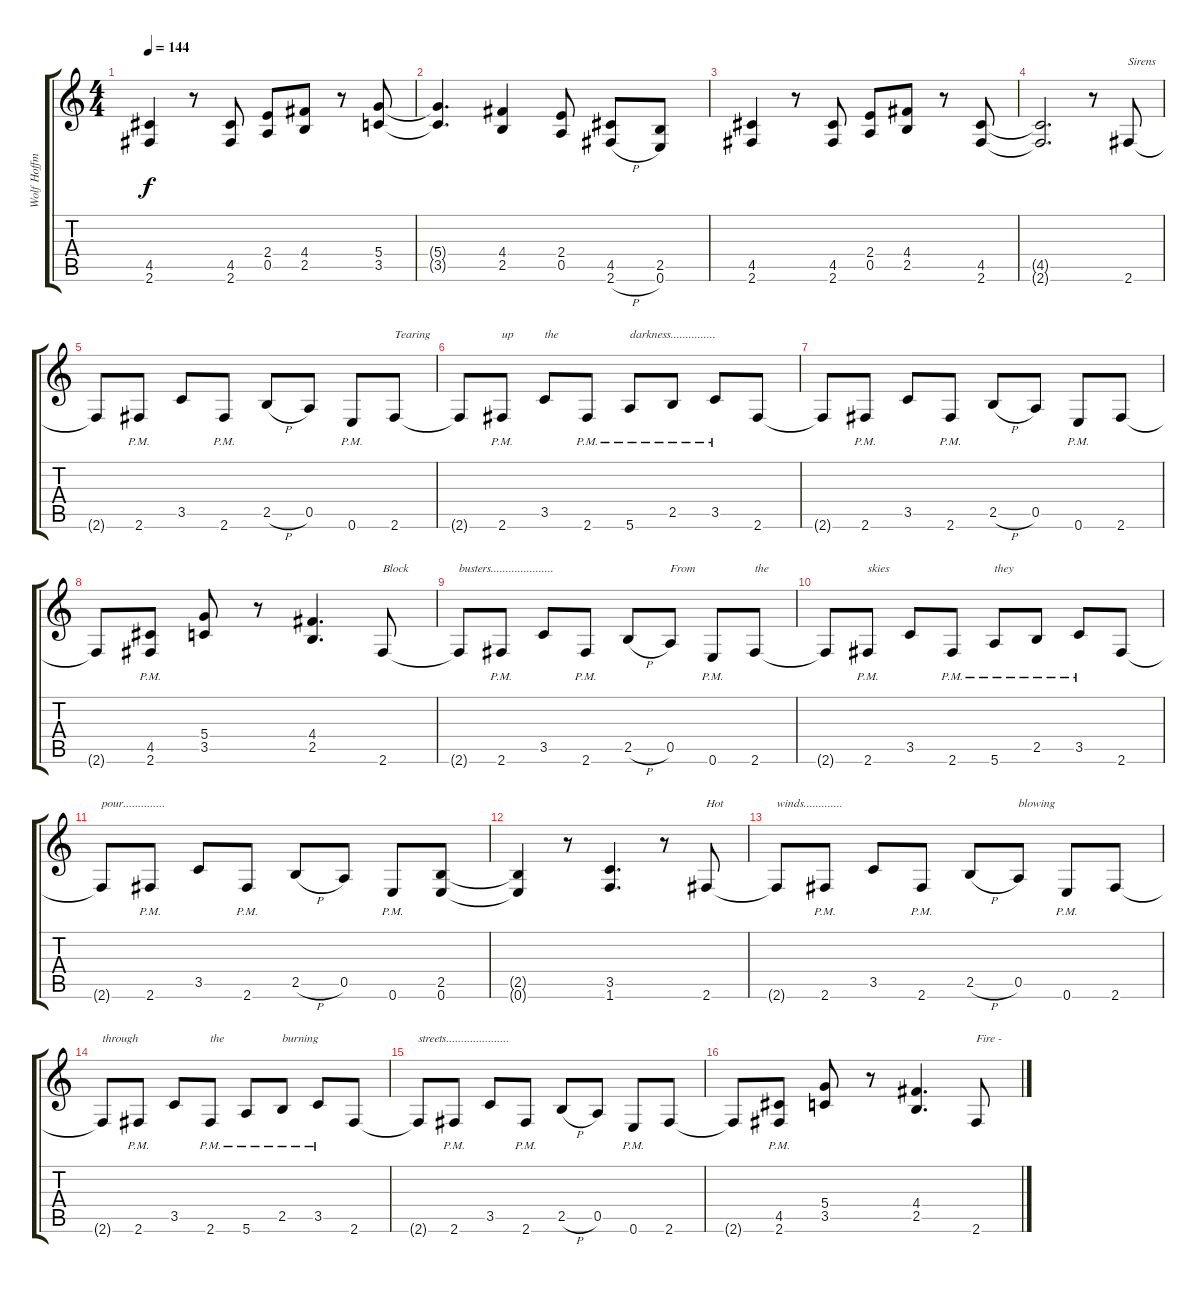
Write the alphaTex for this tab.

\track ("Wolf Hoffmann" "Wolf Hoffm") {instrument distortionguitar}
\staff {score tabs}
\tuning (E4 B3 G3 D3 A2 E2) {hide}
\ts (4 4)
\tempo 144
\clef g2
\ks c
(4.5{t} 2.6{t}).4{dy f} r.8 (4.5 2.6).8 (2.4 0.5).8 (4.4 2.5).8 r.8 (5.4 3.5).8 |
(5.4{t} 3.5{t}).4{d} (4.4 2.5).4 (2.4 0.5).8 (4.5 2.6{h}).8 (2.5 0.6).8 |
(4.5 2.6).4 r.8 (4.5 2.6).8 (2.4 0.5).8 (4.4 2.5).8 r.8 (4.5 2.6).8 |
(4.5{t} 2.6{t}).2{d} r.8 2.6.8{txt "Sirens"} |
2.6{t}.8 2.6{pm}.8 3.5.8 2.6{pm}.8 2.5{h}.8 0.5.8 0.6{pm}.8 2.6.8{txt "Tearing"} |
2.6{t}.8 2.6{pm}.8{txt "up"} 3.5.8{txt "the"} 2.6{pm}.8 5.6{pm}.8{txt "darkness..............."} 2.5{pm}.8 3.5{pm}.8 2.6.8 |
2.6{t}.8 2.6{pm}.8 3.5.8 2.6{pm}.8 2.5{h}.8 0.5.8 0.6{pm}.8 2.6.8 |
2.6{t}.8 (4.5{pm} 2.6{pm}).8 (5.4 3.5).8 r.8 (4.4 2.5).4{d} 2.6.8{txt "Block"} |
2.6{t}.8{txt "busters....................."} 2.6{pm}.8 3.5.8 2.6{pm}.8 2.5{h}.8 0.5.8{txt "From"} 0.6{pm}.8 2.6.8{txt "the"} |
2.6{t}.8 2.6{pm}.8{txt "skies"} 3.5.8 2.6{pm}.8 5.6{pm}.8{txt "they"} 2.5{pm}.8 3.5{pm}.8 2.6.8 |
2.6{t}.8{txt "pour.............."} 2.6{pm}.8 3.5.8 2.6{pm}.8 2.5{h}.8 0.5.8 0.6{pm}.8 (2.5 0.6).8 |
(2.5{t} 0.6{t}).4 r.8 (3.5 1.6).4{d} r.8 2.6.8{txt "Hot"} |
2.6{t}.8{txt "winds............."} 2.6{pm}.8 3.5.8 2.6{pm}.8 2.5{h}.8 0.5.8{txt "blowing"} 0.6{pm}.8 2.6.8 |
2.6{t}.8{txt "through"} 2.6{pm}.8 3.5.8 2.6{pm}.8{txt "the"} 5.6{pm}.8 2.5{pm}.8{txt "burning"} 3.5{pm}.8 2.6.8 |
2.6{t}.8{txt "streets....................."} 2.6{pm}.8 3.5.8 2.6{pm}.8 2.5{h}.8 0.5.8 0.6{pm}.8 2.6.8 |
2.6{t}.8 (4.5{pm} 2.6{pm}).8 (5.4 3.5).8 r.8 (4.4 2.5).4{d} 2.6.8{txt "Fire -"}
